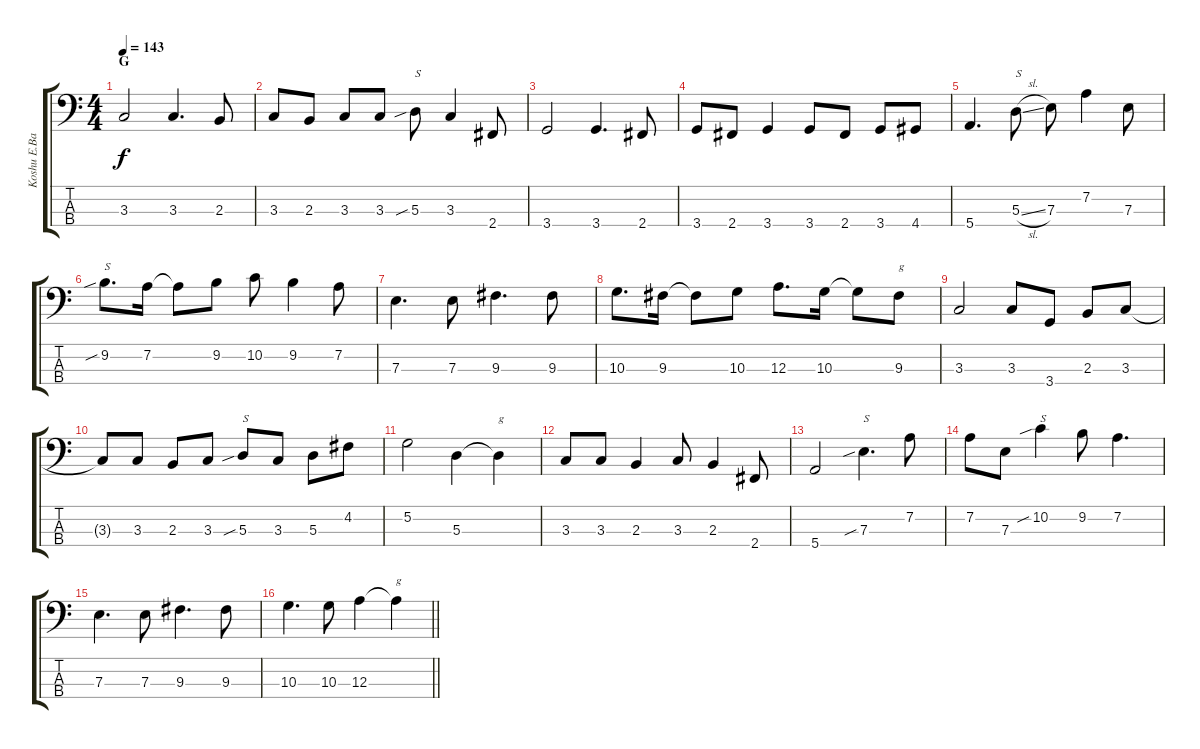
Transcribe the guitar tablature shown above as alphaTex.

\track ("Koshu E.Bass" "Koshu E.Ba") {instrument electricbassfinger}
\staff {score tabs}
\tuning (G2 D2 A1 E1) {hide}
\ts (4 4)
\section ("" "G")
\tempo 143
\clef f4
\ks c
3.3.2{dy f} 3.3.4{d} 2.3.8 |
3.3.8 2.3.8 3.3.8 3.3.8 5.3{sib}.8{txt "S"} 3.3.4 2.4.8 |
3.4.2 3.4.4{d} 2.4.8 |
3.4.8 2.4.8 3.4.4 3.4.8 2.4.8 3.4.8 4.4.8 |
5.4.4{d} 5.3{sl}.8{txt "S"} 7.3.8 7.2.4 7.3.8 |
9.2{sib}.8{d txt "S"} 7.2.16 7.2{t}.8 9.2.8 10.2.8 9.2.4 7.2.8 |
7.3.4{d} 7.3.8 9.3.4{d} 9.3.8 |
10.3.8{d} 9.3.16 9.3{t}.8 10.3.8 12.3.8{d} 10.3.16 10.3{t}.8 9.3.8{txt "g"} |
3.3.2 3.3.8 3.4.8 2.3.8 3.3.8 |
3.3{t}.8 3.3.8 2.3.8 3.3.8 5.3{sib}.8{txt "S"} 3.3.8 5.3.8 4.2.8 |
5.2.2 5.3.4 5.3{t}.4{txt "g"} |
3.3.8 3.3.8 2.3.4 3.3.8 2.3.4 2.4.8 |
5.4.2 7.3{sib}.4{d txt "S"} 7.2.8 |
7.2.8 7.3.8 10.2{sib}.4{txt "S"} 9.2.8 7.2.4{d} |
7.3.4{d} 7.3.8 9.3.4{d} 9.3.8 |
\barLineRight lightlight
10.3.4{d} 10.3.8 12.3.4 12.3{t}.4{txt "g"}
